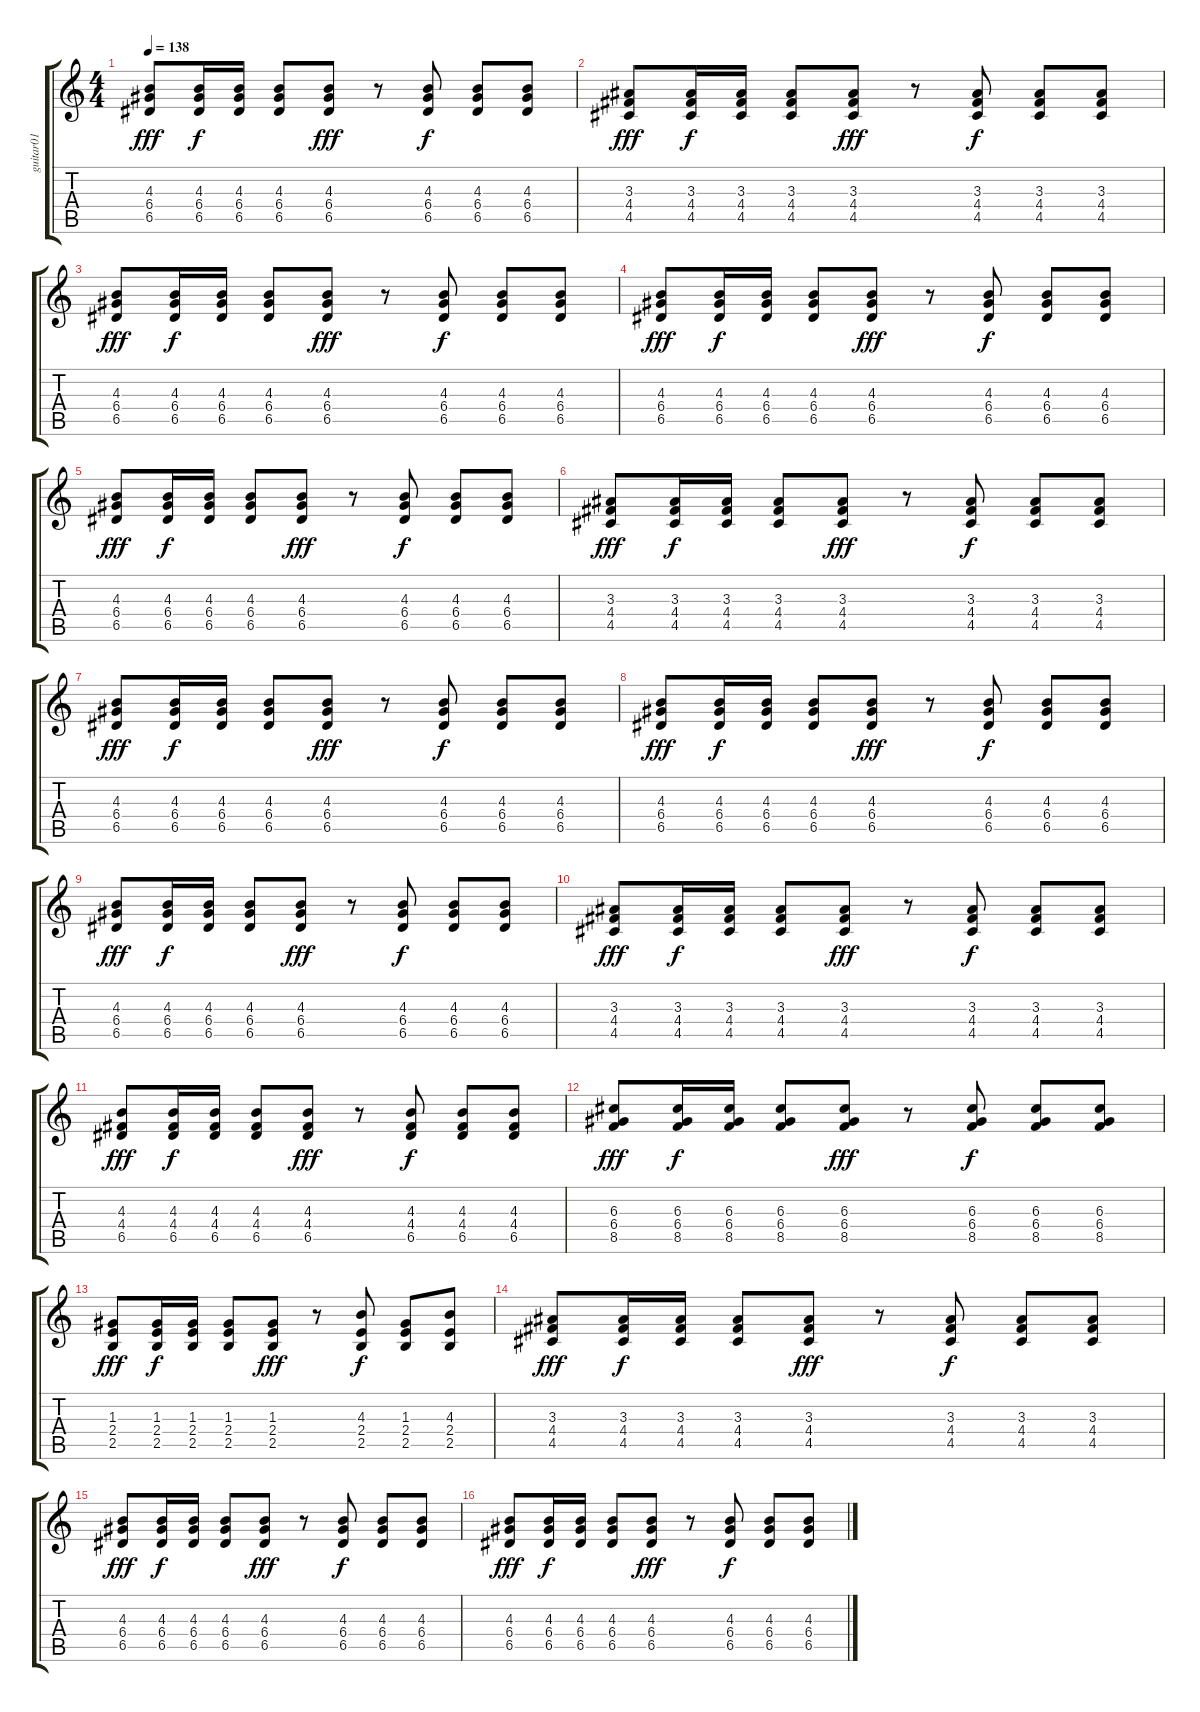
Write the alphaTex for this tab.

\track ("guitar01" "guitar01") {instrument electricguitarjazz}
\staff {score tabs}
\tuning (E4 B3 G3 D3 A2 E2) {hide}
\ts (4 4)
\tempo 138
\clef g2
\ks c
(4.3 6.4 6.5).8{dy fff} (4.3 6.4 6.5).16{dy f} (4.3 6.4 6.5).16 (4.3 6.4 6.5).8 (4.3 6.4 6.5).8{dy fff} r.8 (4.3 6.4 6.5).8{dy f} (4.3 6.4 6.5).8 (4.3 6.4 6.5).8 |
(3.3 4.4 4.5).8{dy fff} (3.3 4.4 4.5).16{dy f} (3.3 4.4 4.5).16 (3.3 4.4 4.5).8 (3.3 4.4 4.5).8{dy fff} r.8 (3.3 4.4 4.5).8{dy f} (3.3 4.4 4.5).8 (3.3 4.4 4.5).8 |
(4.3 6.4 6.5).8{dy fff} (4.3 6.4 6.5).16{dy f} (4.3 6.4 6.5).16 (4.3 6.4 6.5).8 (4.3 6.4 6.5).8{dy fff} r.8 (4.3 6.4 6.5).8{dy f} (4.3 6.4 6.5).8 (4.3 6.4 6.5).8 |
(4.3 6.4 6.5).8{dy fff} (4.3 6.4 6.5).16{dy f} (4.3 6.4 6.5).16 (4.3 6.4 6.5).8 (4.3 6.4 6.5).8{dy fff} r.8 (4.3 6.4 6.5).8{dy f} (4.3 6.4 6.5).8 (4.3 6.4 6.5).8 |
(4.3 6.4 6.5).8{dy fff} (4.3 6.4 6.5).16{dy f} (4.3 6.4 6.5).16 (4.3 6.4 6.5).8 (4.3 6.4 6.5).8{dy fff} r.8 (4.3 6.4 6.5).8{dy f} (4.3 6.4 6.5).8 (4.3 6.4 6.5).8 |
(3.3 4.4 4.5).8{dy fff} (3.3 4.4 4.5).16{dy f} (3.3 4.4 4.5).16 (3.3 4.4 4.5).8 (3.3 4.4 4.5).8{dy fff} r.8 (3.3 4.4 4.5).8{dy f} (3.3 4.4 4.5).8 (3.3 4.4 4.5).8 |
(4.3 6.4 6.5).8{dy fff} (4.3 6.4 6.5).16{dy f} (4.3 6.4 6.5).16 (4.3 6.4 6.5).8 (4.3 6.4 6.5).8{dy fff} r.8 (4.3 6.4 6.5).8{dy f} (4.3 6.4 6.5).8 (4.3 6.4 6.5).8 |
(4.3 6.4 6.5).8{dy fff} (4.3 6.4 6.5).16{dy f} (4.3 6.4 6.5).16 (4.3 6.4 6.5).8 (4.3 6.4 6.5).8{dy fff} r.8 (4.3 6.4 6.5).8{dy f} (4.3 6.4 6.5).8 (4.3 6.4 6.5).8 |
(4.3 6.4 6.5).8{dy fff} (4.3 6.4 6.5).16{dy f} (4.3 6.4 6.5).16 (4.3 6.4 6.5).8 (4.3 6.4 6.5).8{dy fff} r.8 (4.3 6.4 6.5).8{dy f} (4.3 6.4 6.5).8 (4.3 6.4 6.5).8 |
(3.3 4.4 4.5).8{dy fff} (3.3 4.4 4.5).16{dy f} (3.3 4.4 4.5).16 (3.3 4.4 4.5).8 (3.3 4.4 4.5).8{dy fff} r.8 (3.3 4.4 4.5).8{dy f} (3.3 4.4 4.5).8 (3.3 4.4 4.5).8 |
(4.3 4.4 6.5).8{dy fff} (4.3 4.4 6.5).16{dy f} (4.3 4.4 6.5).16 (4.3 4.4 6.5).8 (4.3 4.4 6.5).8{dy fff} r.8 (4.3 4.4 6.5).8{dy f} (4.3 4.4 6.5).8 (4.3 4.4 6.5).8 |
(6.3 6.4 8.5).8{dy fff} (6.3 6.4 8.5).16{dy f} (6.3 6.4 8.5).16 (6.3 6.4 8.5).8 (6.3 6.4 8.5).8{dy fff} r.8 (6.3 6.4 8.5).8{dy f} (6.3 6.4 8.5).8 (6.3 6.4 8.5).8 |
(1.3 2.4 2.5).8{dy fff} (1.3 2.4 2.5).16{dy f} (1.3 2.4 2.5).16 (1.3 2.4 2.5).8 (1.3 2.4 2.5).8{dy fff} r.8 (4.3 2.4 2.5).8{dy f} (1.3 2.4 2.5).8 (4.3 2.4 2.5).8 |
(3.3 4.4 4.5).8{dy fff} (3.3 4.4 4.5).16{dy f} (3.3 4.4 4.5).16 (3.3 4.4 4.5).8 (3.3 4.4 4.5).8{dy fff} r.8 (3.3 4.4 4.5).8{dy f} (3.3 4.4 4.5).8 (3.3 4.4 4.5).8 |
(4.3 6.4 6.5).8{dy fff} (4.3 6.4 6.5).16{dy f} (4.3 6.4 6.5).16 (4.3 6.4 6.5).8 (4.3 6.4 6.5).8{dy fff} r.8 (4.3 6.4 6.5).8{dy f} (4.3 6.4 6.5).8 (4.3 6.4 6.5).8 |
(4.3 6.4 6.5).8{dy fff} (4.3 6.4 6.5).16{dy f} (4.3 6.4 6.5).16 (4.3 6.4 6.5).8 (4.3 6.4 6.5).8{dy fff} r.8 (4.3 6.4 6.5).8{dy f} (4.3 6.4 6.5).8 (4.3 6.4 6.5).8
